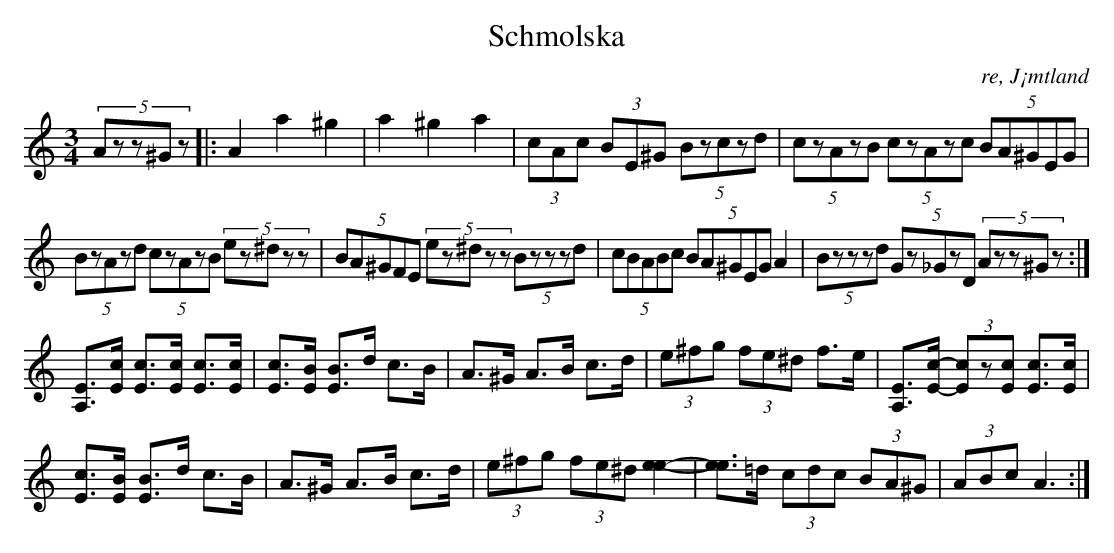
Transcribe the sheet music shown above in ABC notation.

X:1
T:Schmolska
O: re, J¡mtland
M:3/4
L:1/8
K:Am
(5:2Azz^Gz|:A2 a2 ^g2|a2 ^g2 a2|  (3cAc (3BE^G (5:2Bzczd|  (5:2czAzB (5:2czAzc (5:2BA^GEG|
 (5:2BzAzd (5:2czAzB (5:2ez^dzz|  (5:2BA^GFE (5:2ez^dzz (5:2Bzzzd|  (5:2cBABc (5:2BA^GEG  A2|  (5:2Bzzzd (5:2Gz_GzD (5:2Azz^Gz  :|
[EA,]>[cE] [cE]>[cE] [cE]>[cE] | [cE]>[BE] [BE]>d c>B | A>^G A>B c>d | (3e^fg (3fe^d f>e | [EA,]>[c-E-] (3[cE]z[cE] [cE]>[cE] |
[cE]>[BE] [BE]>d c>B | A>^G A>B c>d | (3e^fg (3fe^d [e2-e2-] | [ee]>=d (3cdc (3BA^G | (3ABc A3 :|]
